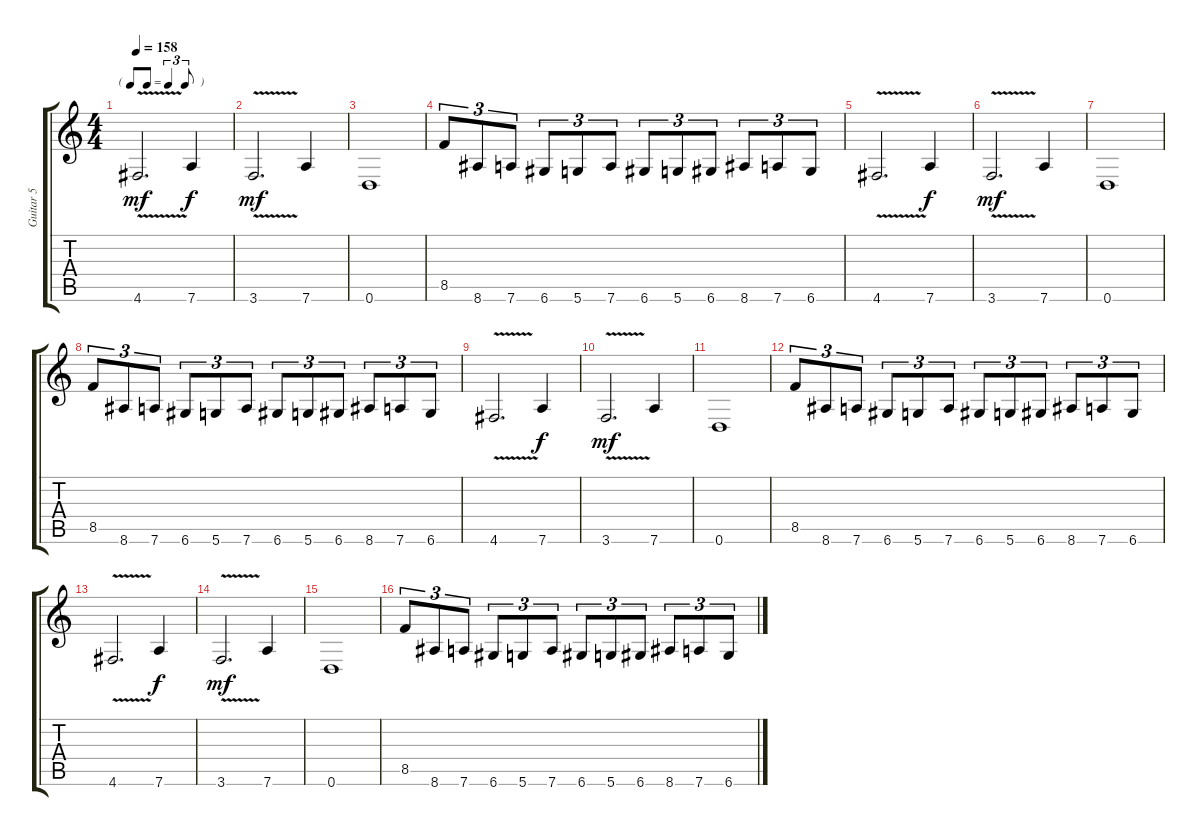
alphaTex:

\track ("Guitar 5" "Guitar 5") {instrument distortionguitar}
\staff {score tabs}
\tuning (E4 B3 G3 D3 A2 D2) {hide}
\ts (4 4)
\tf triplet8th
\tempo 158
\clef g2
\ks c
4.6{v}.2{d dy mf} 7.6.4{dy f} |
3.6{v}.2{d dy mf} 7.6.4 |
0.6.1 |
8.5.8{tu (3 2)} 8.6.8{tu (3 2)} 7.6.8{tu (3 2)} 6.6.8{tu (3 2)} 5.6.8{tu (3 2)} 7.6.8{tu (3 2)} 6.6.8{tu (3 2)} 5.6.8{tu (3 2)} 6.6.8{tu (3 2)} 8.6.8{tu (3 2)} 7.6.8{tu (3 2)} 6.6.8{tu (3 2)} |
4.6{v}.2{d} 7.6.4{dy f} |
3.6{v}.2{d dy mf} 7.6.4 |
0.6.1 |
8.5.8{tu (3 2)} 8.6.8{tu (3 2)} 7.6.8{tu (3 2)} 6.6.8{tu (3 2)} 5.6.8{tu (3 2)} 7.6.8{tu (3 2)} 6.6.8{tu (3 2)} 5.6.8{tu (3 2)} 6.6.8{tu (3 2)} 8.6.8{tu (3 2)} 7.6.8{tu (3 2)} 6.6.8{tu (3 2)} |
4.6{v}.2{d} 7.6.4{dy f} |
3.6{v}.2{d dy mf} 7.6.4 |
0.6.1 |
8.5.8{tu (3 2)} 8.6.8{tu (3 2)} 7.6.8{tu (3 2)} 6.6.8{tu (3 2)} 5.6.8{tu (3 2)} 7.6.8{tu (3 2)} 6.6.8{tu (3 2)} 5.6.8{tu (3 2)} 6.6.8{tu (3 2)} 8.6.8{tu (3 2)} 7.6.8{tu (3 2)} 6.6.8{tu (3 2)} |
4.6{v}.2{d} 7.6.4{dy f} |
3.6{v}.2{d dy mf} 7.6.4 |
0.6.1 |
8.5.8{tu (3 2)} 8.6.8{tu (3 2)} 7.6.8{tu (3 2)} 6.6.8{tu (3 2)} 5.6.8{tu (3 2)} 7.6.8{tu (3 2)} 6.6.8{tu (3 2)} 5.6.8{tu (3 2)} 6.6.8{tu (3 2)} 8.6.8{tu (3 2)} 7.6.8{tu (3 2)} 6.6.8{tu (3 2)}
